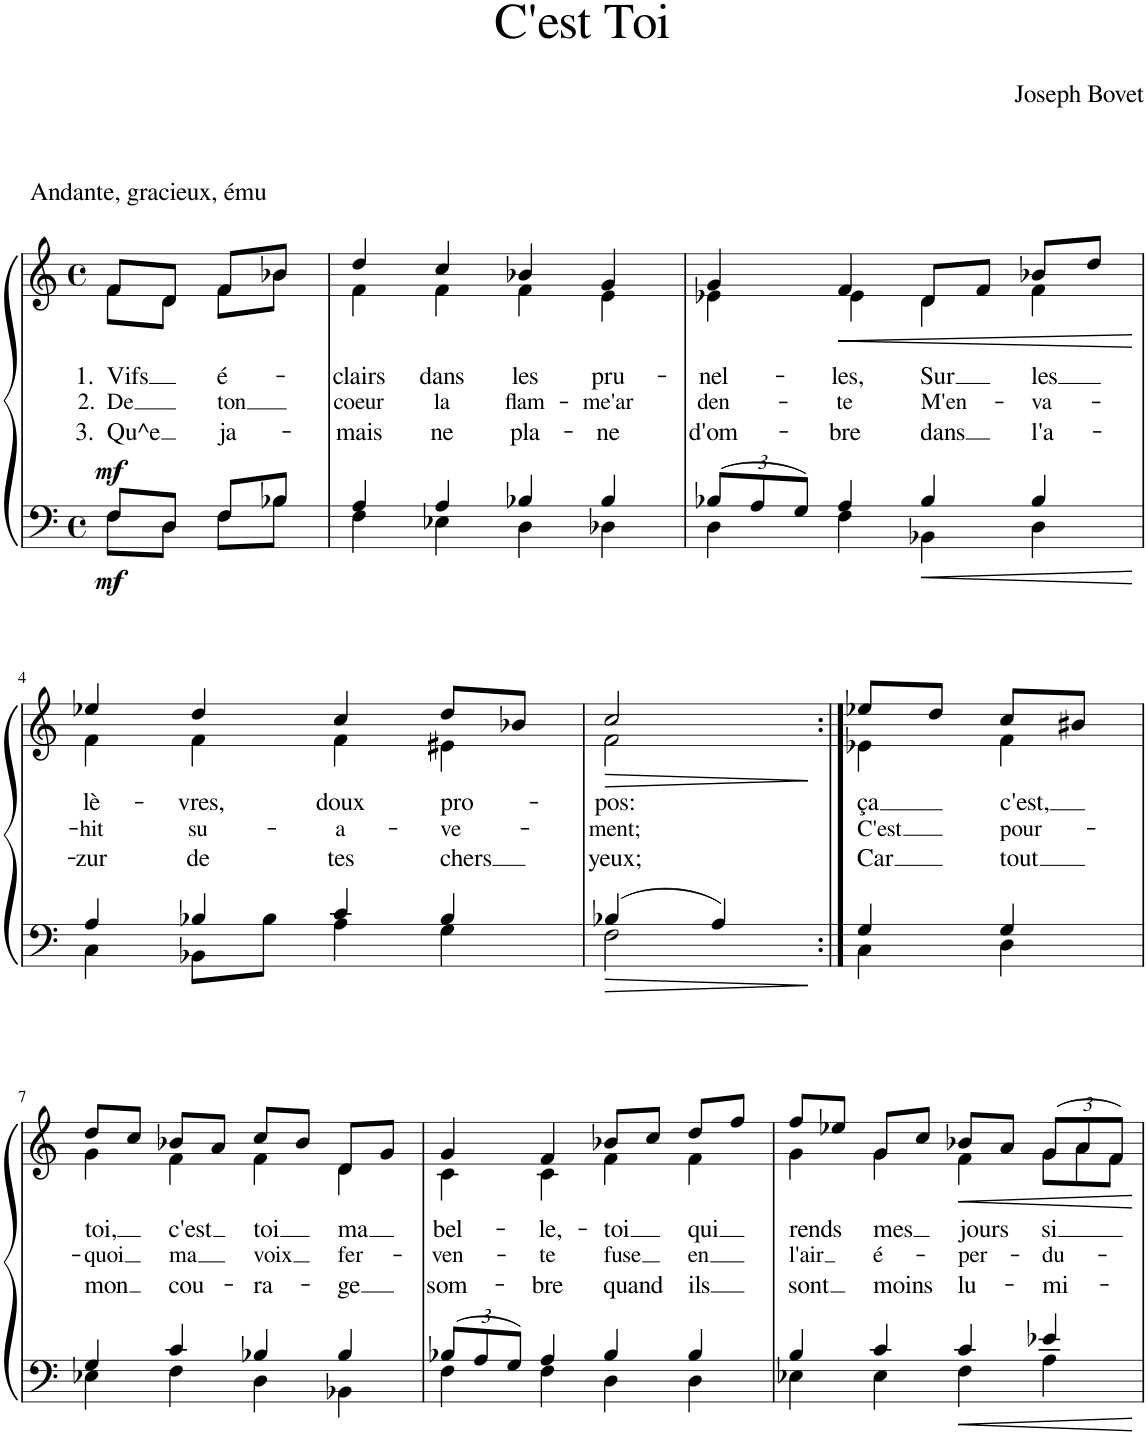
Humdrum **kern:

**kern	**kern	**text	**text	**text	**dynam
*part1	*part1	*part1	*part1	*part1	*part1
*staff2	*staff1	*staff1	*staff1	*staff1	*staff1/2
*I"Piano	*	*	*	*	*
*I'Pno.	*	*	*	*	*
*clefF4	*clefG2	*	*	*	*
*k[]	*k[]	*	*	*	*
*M4/4	*M4/4	*	*	*	*
*met(c)	*met(c)	*	*	*	*
=1	=1	=1	=1	=1	=1
*^	*	*	*	*	*
!	!	!LO:TX:a:t=Andante, gracieux, ému	!	!	!	!
!	!	!	!LO:LY:b	!LO:LY:b	!LO:LY:b	!LO:DY:b=2
*	*	*^	*	*	*	*
!	!	!	!	!	!	!	!LO:DY:n=1:b
8F/L	8F\L	8f/L	8f\L	1. Vifs	2. De	3. Qu^e	mf mf
8D/J	8D\J	8d/J	8d\J	.	.	.	.
!	!	!	!	!LO:LY:b	!LO:LY:b	!LO:LY:b	!
8F/L	8F\L	8f/L	8f\L	é-	ton	ja-	.
8B-X/J	8B-\J	8b-X/J	8b-\J	.	.	.	.
=2	=2	=2	=2	=2	=2	=2	=2
!	!	!	!	!LO:LY:b	!LO:LY:b	!LO:LY:b	!
4A/	4F\	4dd/	4f\	-clairs	coeur	-mais	.
!	!	!	!	!LO:LY:b	!LO:LY:b	!LO:LY:b	!
4A/	4E-X\	4cc/	4f\	dans	la	ne	.
!	!	!	!	!LO:LY:b	!LO:LY:b	!LO:LY:b	!
4B-X/	4D\	4b-X/	4f\	les	flam-	pla-	.
!	!	!	!	!LO:LY:b	!LO:LY:b	!LO:LY:b	!
4B-/	4D-X\	4g/	4e\	pru-	-me'ar	-ne	.
=3	=3	=3	=3	=3	=3	=3	=3
*Xbrackettup	*	*	*	*	*	*	*
!	!	!	!	!LO:LY:b	!LO:LY:b	!LO:LY:b	!
12B-X/L	4D\	4g/	4e-X\	-nel-	den-	d'om-	.
12A/	.	.	.	.	.	.	.
12G/J	.	.	.	.	.	.	.
!	!	!	!	!LO:LY:b	!LO:LY:b	!LO:LY:b	!LO:HP:b
4A/	4F\	4f/	4e-\	-les,	-te	-bre	<
!	!	!	!	!LO:LY:b	!LO:LY:b	!LO:LY:b	!
4B-/	4BB-X\	8d/L	4d\	Sur	M'en-	dans	.
.	.	8f/J	.	.	.	.	.
!	!	!	!	!LO:LY:b	!LO:LY:b	!LO:LY:b	!
4B-/	4D\	8b-X/L	4f\	les	-va-	l'a-	.
.	.	8dd/J	.	.	.	.	.
*v	*v	*	*	*	*	*	*
*	*v	*v	*	*	*	*
.	.	.	.	.	[
!!LO:LB:g=z
=4	=4	=4	=4	=4	=4
*^	*	*	*	*	*
!	!	!	!LO:LY:b	!LO:LY:b	!LO:LY:b	!
*	*	*^	*	*	*	*
4A/	4C\	4ee-X/	4f\	lè-	-hit	-zur	.
!	!	!	!	!LO:LY:b	!LO:LY:b	!LO:LY:b	!
4B-X/	8BB-X\L	4dd/	4f\	-vres,	su-	de	.
.	8B-\J	.	.	.	.	.	.
!	!	!	!	!LO:LY:b	!LO:LY:b	!LO:LY:b	!
4c/	4A\	4cc/	4f\	doux	-a-	tes	.
!	!	!	!	!LO:LY:b	!LO:LY:b	!LO:LY:b	!
4B-/	4G\	8dd/L	4e#X\	pro-	-ve-	chers	.
.	.	8b-X/J	.	.	.	.	.
=5	=5	=5	=5	=5	=5	=5	=5
!	!	!	!	!LO:LY:b	!LO:LY:b	!LO:LY:b	!LO:HP:b
4B-X/	2F\	2cc/	2f\	-pos:	-ment;	yeux;	>
4A/	.	.	.	.	.	.	.
*v	*v	*	*	*	*	*	*
*	*v	*v	*	*	*	*
.	.	.	.	.	]
=6:|!	=6:|!	=6:|!	=6:|!	=6:|!	=6:|!
*^	*	*	*	*	*
!	!	!	!LO:LY:b	!LO:LY:b	!LO:LY:b	!
*	*	*^	*	*	*	*
4G/	4C\	8ee-X/L	4e-X\	ça	C'est	Car	.
.	.	8dd/J	.	.	.	.	.
!	!	!	!	!LO:LY:b	!LO:LY:b	!LO:LY:b	!
4G/	4D\	8cc/L	4f\	c'est,	pour-	tout	.
.	.	8b#X/J	.	.	.	.	.
!!LO:LB:g=z	!!
=7	=7	=7	=7	=7	=7	=7	=7
!	!	!	!	!LO:LY:b	!LO:LY:b	!LO:LY:b	!
4G/	4E-X\	8dd/L	4g\	toi,	-quoi	mon	.
.	.	8cc/J	.	.	.	.	.
!	!	!	!	!LO:LY:b	!LO:LY:b	!LO:LY:b	!
4c/	4F\	8b-X/L	4f\	c'est	ma	cou-	.
.	.	8a/J	.	.	.	.	.
!	!	!	!	!LO:LY:b	!LO:LY:b	!LO:LY:b	!
4B-X/	4D\	8cc/L	4f\	toi	voix	-ra-	.
.	.	8b-/J	.	.	.	.	.
!	!	!	!	!LO:LY:b	!LO:LY:b	!LO:LY:b	!
4B-/	4BB-X\	8d/L	4d\	ma	fer-	-ge	.
.	.	8g/J	.	.	.	.	.
=8	=8	=8	=8	=8	=8	=8	=8
!	!	!	!	!LO:LY:b	!LO:LY:b	!LO:LY:b	!
12B-X/L	4F\	4g/	4c\	bel-	ven-	som-	.
12A/	.	.	.	.	.	.	.
12G/J	.	.	.	.	.	.	.
!	!	!	!	!LO:LY:b	!LO:LY:b	!LO:LY:b	!
4A/	4F\	4f/	4c\	-le,-	-te	-bre	.
!	!	!	!	!LO:LY:b	!LO:LY:b	!LO:LY:b	!
4B-/	4D\	8b-X/L	4f\	-toi	fuse	quand	.
.	.	8cc/J	.	.	.	.	.
!	!	!	!	!LO:LY:b	!LO:LY:b	!LO:LY:b	!
4B-/	4D\	8dd/L	4f\	qui	en	ils	.
.	.	8ff/J	.	.	.	.	.
=9	=9	=9	=9	=9	=9	=9	=9
!	!	!	!	!LO:LY:b	!LO:LY:b	!LO:LY:b	!
4B/	4E-X\	8ff/L	4g\	rends	l'air	sont	.
.	.	8ee-X/J	.	.	.	.	.
!	!	!	!	!LO:LY:b	!LO:LY:b	!LO:LY:b	!
4c/	4E-\	8g/L	4g\	mes	é-	moins	.
.	.	8cc/J	.	.	.	.	.
!	!	!	!	!LO:LY:b	!LO:LY:b	!LO:LY:b	!LO:HP:b
4c/	4F\	8b-X/L	4f\	jours	-per-	lu-	<
.	.	8a/J	.	.	.	.	.
*	*	*Xbrackettup	*	*	*	*	*
!	!	!	!	!LO:LY:b	!LO:LY:b	!LO:LY:b	!
4e-X/	4A\	(12g/L	12g\L	si	-du-	-mi-	.
.	.	12a/	12a\	.	.	.	.
.	.	12f/J)	12f\J	.	.	.	.
*v	*v	*	*	*	*	*	*
*	*v	*v	*	*	*	*
.	.	.	.	.	[
=	=	=	=	=	=
*-	*-	*-	*-	*-	*-
